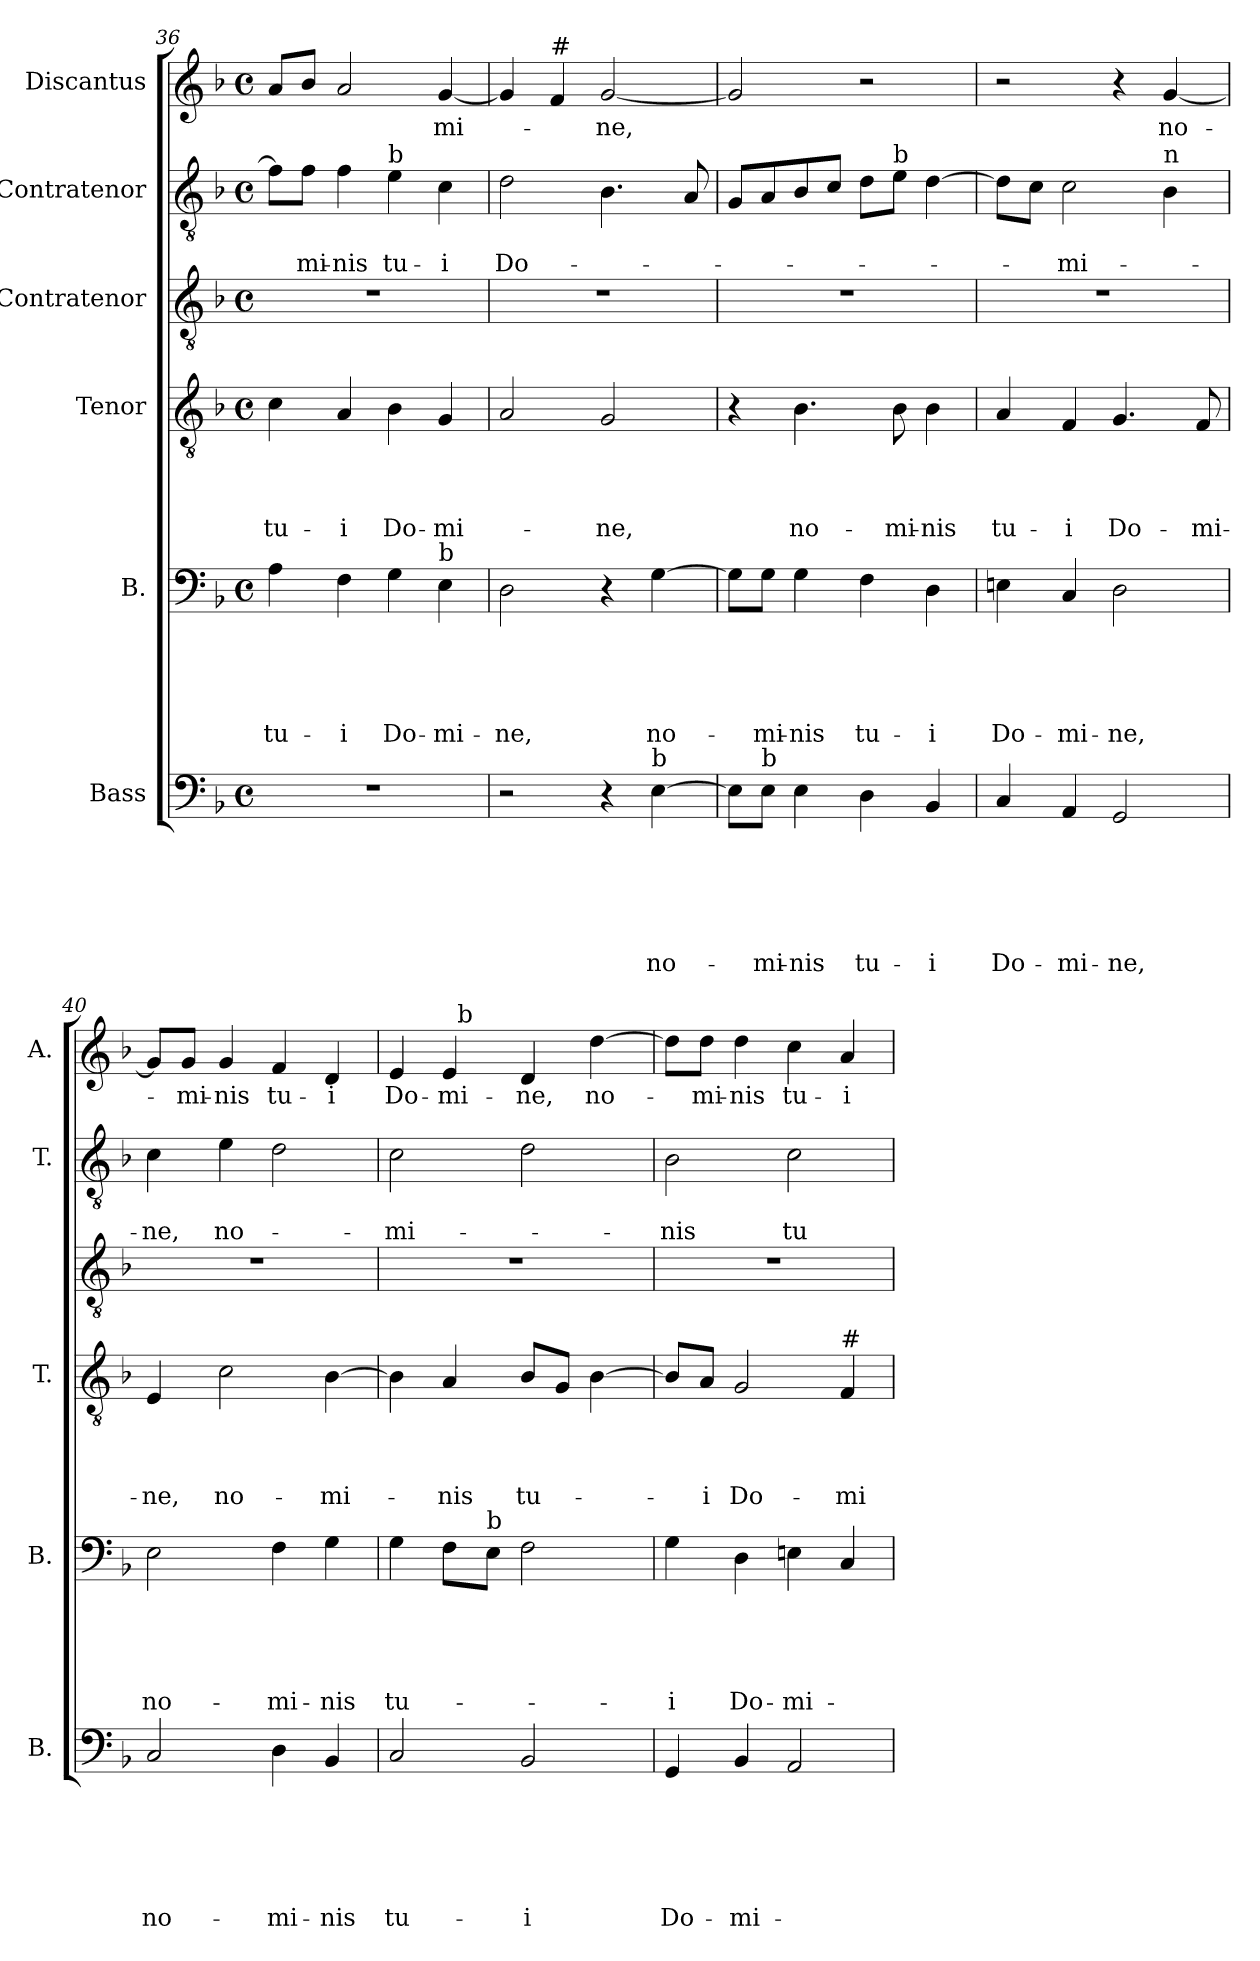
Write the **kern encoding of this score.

**kern	**text	**text	**text	**text	**text	**text	**kern	**text	**text	**text	**text	**text	**kern	**text	**text	**text	**text	**kern	**kern	**text	**text	**kern	**text
*part6	*part6	*part6	*part6	*part6	*part6	*part6	*part5	*part5	*part5	*part5	*part5	*part5	*part4	*part4	*part4	*part4	*part4	*part3	*part2	*part2	*part2	*part1	*part1
*staff6	*staff6	*staff6	*staff6	*staff6	*staff6	*staff6	*staff5	*staff5	*staff5	*staff5	*staff5	*staff5	*staff4	*staff4	*staff4	*staff4	*staff4	*staff3	*staff2	*staff2	*staff2	*staff1	*staff1
*I"Bass	*	*	*	*	*	*	*I"B.	*	*	*	*	*	*I"Tenor	*	*	*	*	*I"Contratenor	*I"Contratenor	*	*	*I"Discantus	*
*I'B.	*	*	*	*	*	*	*I'B.	*	*	*	*	*	*I'T.	*	*	*	*	*	*I'T.	*	*	*I'A.	*
*clefF4	*	*	*	*	*	*	*clefF4	*	*	*	*	*	*clefGv2	*	*	*	*	*clefGv2	*clefGv2	*	*	*clefG2	*
*k[b-]	*	*	*	*	*	*	*k[b-]	*	*	*	*	*	*k[b-]	*	*	*	*	*k[b-]	*k[b-]	*	*	*k[b-]	*
*F:	*	*	*	*	*	*	*F:	*	*	*	*	*	*F:	*	*	*	*	*F:	*F:	*	*	*F:	*
*M4/4	*	*	*	*	*	*	*M4/4	*	*	*	*	*	*M4/4	*	*	*	*	*M4/4	*M4/4	*	*	*M4/4	*
*met(c)	*	*	*	*	*	*	*met(c)	*	*	*	*	*	*met(c)	*	*	*	*	*met(c)	*met(c)	*	*	*met(c)	*
=36	=36	=36	=36	=36	=36	=36	=36	=36	=36	=36	=36	=36	=36	=36	=36	=36	=36	=36	=36	=36	=36	=36	=36
!	!	!	!	!	!	!	!	!	!	!	!	!LO:LY:b	!	!	!	!	!LO:LY:b	!	!	!	!	!	!
1r	.	.	.	.	.	.	4A\	.	.	.	.	tu-	4c\	.	.	.	tu-	1r	8f\L]	.	.	8a/L	.
!	!	!	!	!	!	!	!	!	!	!	!	!	!	!	!	!	!	!	!	!	!LO:LY:b	!	!
.	.	.	.	.	.	.	.	.	.	.	.	.	.	.	.	.	.	.	8f\J	.	-mi-	8b-/J	.
!	!	!	!	!	!	!	!	!	!	!	!	!LO:LY:b	!	!	!	!	!LO:LY:b	!	!	!	!LO:LY:b:rj	!	!
.	.	.	.	.	.	.	4F\	.	.	.	.	-i	4A/	.	.	.	-i	.	4f\	.	-nis	2a/	.
!	!	!	!	!	!	!	!	!	!	!	!	!	!	!	!	!	!	!	!LO:TX:a:t=b	!	!	!	!
!	!	!	!	!	!	!	!	!	!	!	!	!LO:LY:b	!	!	!	!	!LO:LY:b	!	!	!	!LO:LY:b	!	!
.	.	.	.	.	.	.	4G\	.	.	.	.	Do-	4B-\	.	.	.	Do-	.	4e\	.	tu-	.	.
!	!	!	!	!	!	!	!LO:TX:a:t=b	!	!	!	!	!	!	!	!	!	!	!	!	!	!	!	!
!	!	!	!	!	!	!	!	!	!	!	!	!LO:LY:b:rj	!	!	!	!	!LO:LY:b	!	!	!	!LO:LY:b	!	!LO:LY:b
.	.	.	.	.	.	.	4E\	.	.	.	.	-mi-	4G/	.	.	.	-mi-	.	4c\	.	-i	[<4g/	-mi-
!!LO:LB:g=z
=37	=37	=37	=37	=37	=37	=37	=37	=37	=37	=37	=37	=37	=37	=37	=37	=37	=37	=37	=37	=37	=37	=37	=37
!	!	!	!	!	!	!	!	!	!	!	!	!LO:LY:b	!	!	!	!	!	!	!	!	!LO:LY:b	!	!
2r	.	.	.	.	.	.	2D\	.	.	.	.	-ne,	2A/	.	.	.	.	1r	2d\	.	Do-	4g/]	.
!	!	!	!	!	!	!	!	!	!	!	!	!	!	!	!	!	!	!	!	!	!	!LO:TX:a:t=#	!
.	.	.	.	.	.	.	.	.	.	.	.	.	.	.	.	.	.	.	.	.	.	4f/	.
!	!	!	!	!	!	!	!	!	!	!	!	!	!	!	!	!	!LO:LY:b	!	!	!	!	!	!LO:LY:b
4r	.	.	.	.	.	.	4r	.	.	.	.	.	2G/	.	.	.	-ne,	.	4.B-\	.	.	[<2g/	-ne,
!LO:TX:a:t=b	!	!	!	!	!	!	!	!	!	!	!	!	!	!	!	!	!	!	!	!	!	!	!
!	!	!	!	!	!	!LO:LY:b	!	!	!	!	!	!LO:LY:b	!	!	!	!	!	!	!	!	!	!	!
[>4E\	.	.	.	.	.	no-	[>4G\	.	.	.	.	no-	.	.	.	.	.	.	.	.	.	.	.
.	.	.	.	.	.	.	.	.	.	.	.	.	.	.	.	.	.	.	8A/	.	.	.	.
=38	=38	=38	=38	=38	=38	=38	=38	=38	=38	=38	=38	=38	=38	=38	=38	=38	=38	=38	=38	=38	=38	=38	=38
8E\L]	.	.	.	.	.	.	8G\L]	.	.	.	.	.	4r	.	.	.	.	1r	8G/L	.	.	2g/]	.
!LO:TX:a:t=b	!	!	!	!	!	!	!	!	!	!	!	!	!	!	!	!	!	!	!	!	!	!	!
!	!	!	!	!	!	!LO:LY:b	!	!	!	!	!	!LO:LY:b	!	!	!	!	!	!	!	!	!	!	!
8E\J	.	.	.	.	.	-mi-	8G\J	.	.	.	.	-mi-	.	.	.	.	.	.	8A/	.	.	.	.
!	!	!	!	!	!	!LO:LY:b:rj	!	!	!	!	!	!LO:LY:b:rj	!	!	!	!	!LO:LY:b	!	!	!	!	!	!
4E\	.	.	.	.	.	-nis	4G\	.	.	.	.	-nis	4.B-\	.	.	.	no-	.	8B-/	.	.	.	.
.	.	.	.	.	.	.	.	.	.	.	.	.	.	.	.	.	.	.	8c/J	.	.	.	.
!	!	!	!	!	!	!LO:LY:b	!	!	!	!	!	!LO:LY:b	!	!	!	!	!	!	!	!	!	!	!
4D\	.	.	.	.	.	tu-	4F\	.	.	.	.	tu-	.	.	.	.	.	.	8d\L	.	.	2r	.
!	!	!	!	!	!	!	!	!	!	!	!	!	!	!	!	!	!	!	!LO:TX:a:t=b	!	!	!	!
!	!	!	!	!	!	!	!	!	!	!	!	!	!	!	!	!	!LO:LY:b	!	!	!	!	!	!
.	.	.	.	.	.	.	.	.	.	.	.	.	8B-\	.	.	.	-mi-	.	8e\J	.	.	.	.
!	!	!	!	!	!	!LO:LY:b	!	!	!	!	!	!LO:LY:b	!	!	!	!	!LO:LY:b:rj	!	!	!	!	!	!
4BB-/	.	.	.	.	.	-i	4D\	.	.	.	.	-i	4B-\	.	.	.	-nis	.	[>4d\	.	.	.	.
=39	=39	=39	=39	=39	=39	=39	=39	=39	=39	=39	=39	=39	=39	=39	=39	=39	=39	=39	=39	=39	=39	=39	=39
!	!	!	!	!	!	!LO:LY:b	!	!	!	!	!	!LO:LY:b	!	!	!	!	!LO:LY:b	!	!	!	!	!	!
4C/	.	.	.	.	.	Do-	4Eni\	.	.	.	.	Do-	4A/	.	.	.	tu-	1r	8d\L]	.	.	2r	.
.	.	.	.	.	.	.	.	.	.	.	.	.	.	.	.	.	.	.	8c\J	.	.	.	.
!	!	!	!	!	!	!LO:LY:b	!	!	!	!	!	!LO:LY:b	!	!	!	!	!LO:LY:b	!	!	!	!LO:LY:b	!	!
4AA/	.	.	.	.	.	-mi-	4C/	.	.	.	.	-mi-	4F/	.	.	.	-i	.	2c\	.	-mi-	.	.
!	!	!	!	!	!	!LO:LY:b	!	!	!	!	!	!LO:LY:b	!	!	!	!	!LO:LY:b	!	!	!	!	!	!
2GG/	.	.	.	.	.	-ne,	2D\	.	.	.	.	-ne,	4.G/	.	.	.	Do-	.	.	.	.	4r	.
!	!	!	!	!	!	!	!	!	!	!	!	!	!	!	!	!	!	!	!LO:TX:a:t=n	!	!	!	!
!	!	!	!	!	!	!	!	!	!	!	!	!	!	!	!	!	!	!	!	!	!	!	!LO:LY:b
.	.	.	.	.	.	.	.	.	.	.	.	.	.	.	.	.	.	.	4B-\	.	.	[<4g/	no-
!	!	!	!	!	!	!	!	!	!	!	!	!	!	!	!	!	!LO:LY:b	!	!	!	!	!	!
.	.	.	.	.	.	.	.	.	.	.	.	.	8F/	.	.	.	-mi-	.	.	.	.	.	.
=40	=40	=40	=40	=40	=40	=40	=40	=40	=40	=40	=40	=40	=40	=40	=40	=40	=40	=40	=40	=40	=40	=40	=40
!	!	!	!	!	!	!LO:LY:b	!	!	!	!	!	!LO:LY:b	!	!	!	!	!LO:LY:b	!	!	!	!LO:LY:b	!	!
2C/	.	.	.	.	.	no-	2E\	.	.	.	.	no-	4E/	.	.	.	-ne,	1r	4c\	.	-ne,	8g/L]	.
!	!	!	!	!	!	!	!	!	!	!	!	!	!	!	!	!	!	!	!	!	!	!	!LO:LY:b
.	.	.	.	.	.	.	.	.	.	.	.	.	.	.	.	.	.	.	.	.	.	8g/J	-mi-
!	!	!	!	!	!	!	!	!	!	!	!	!	!	!	!	!	!LO:LY:b	!	!	!	!LO:LY:b	!	!LO:LY:b:rj
.	.	.	.	.	.	.	.	.	.	.	.	.	2c\	.	.	.	no-	.	4e\	.	no-	4g/	-nis
!	!	!	!	!	!	!LO:LY:b	!	!	!	!	!	!LO:LY:b	!	!	!	!	!	!	!	!	!	!	!LO:LY:b
4D\	.	.	.	.	.	-mi-	4F\	.	.	.	.	-mi-	.	.	.	.	.	.	2d\	.	.	4f/	tu-
!	!	!	!	!	!	!LO:LY:b:rj	!	!	!	!	!	!LO:LY:b:rj	!	!	!	!	!LO:LY:b	!	!	!	!	!	!LO:LY:b
4BB-/	.	.	.	.	.	-nis	4G\	.	.	.	.	-nis	[>4B-\	.	.	.	-mi-	.	.	.	.	4d/	-i
=41	=41	=41	=41	=41	=41	=41	=41	=41	=41	=41	=41	=41	=41	=41	=41	=41	=41	=41	=41	=41	=41	=41	=41
!	!	!	!	!	!	!	!	!	!	!	!	!	!	!	!	!	!	!	!	!	!	!LO:TX:a:t=b	!
!	!	!	!	!	!	!LO:LY:b	!	!	!	!	!	!LO:LY:b	!	!	!	!	!	!	!	!	!LO:LY:b	!	!LO:LY:b
*	*	*	*	*	*	*	*	*	*	*	*	*	*	*	*	*	*	*	*	*	*	*^	*
2C/	.	.	.	.	.	tu-	4G\	.	.	.	.	tu-	4B-\]	.	.	.	.	1r	2c\	.	-mi-	4e/	4ryy	Do-
!	!	!	!	!	!	!	!	!	!	!	!	!	!	!	!	!	!LO:LY:b	!	!	!	!	!	!	!LO:LY:b:rj
.	.	.	.	.	.	.	8F\L	.	.	.	.	.	4A/	.	.	.	-nis	.	.	.	.	4e/	32ryy	-mi-
!	!	!	!	!	!	!	!	!	!	!	!	!	!	!	!	!	!	!	!	!	!	!	!LO:TX:a:t=b	!
.	.	.	.	.	.	.	.	.	.	.	.	.	.	.	.	.	.	.	.	.	.	.	2ryy	.
!	!	!	!	!	!	!	!LO:TX:a:t=b	!	!	!	!	!	!	!	!	!	!	!	!	!	!	!	!	!
.	.	.	.	.	.	.	8E\J	.	.	.	.	.	.	.	.	.	.	.	.	.	.	.	.	.
!	!	!	!	!	!	!LO:LY:b	!	!	!	!	!	!	!	!	!	!	!LO:LY:b	!	!	!	!	!	!	!LO:LY:b
2BB-/	.	.	.	.	.	-i	2F\	.	.	.	.	.	8B-/L	.	.	.	tu-	.	2d\	.	.	4d/	.	-ne,
.	.	.	.	.	.	.	.	.	.	.	.	.	8G/J	.	.	.	.	.	.	.	.	.	.	.
!	!	!	!	!	!	!	!	!	!	!	!	!	!	!	!	!	!	!	!	!	!	!	!	!LO:LY:b
.	.	.	.	.	.	.	.	.	.	.	.	.	[>4B-\	.	.	.	.	.	.	.	.	[>4dd\	.	no-
.	.	.	.	.	.	.	.	.	.	.	.	.	.	.	.	.	.	.	.	.	.	.	8..ryy	.
=42	=42	=42	=42	=42	=42	=42	=42	=42	=42	=42	=42	=42	=42	=42	=42	=42	=42	=42	=42	=42	=42	=42	=42	=42
!	!	!	!	!	!	!LO:LY:b	!	!	!	!	!	!LO:LY:b	!	!	!	!	!	!	!	!	!LO:LY:b	!	!	!
*	*	*	*	*	*	*	*	*	*	*	*	*	*	*	*	*	*	*	*	*	*	*v	*v	*
4GG/	.	.	.	.	.	Do-	4G\	.	.	.	.	-i	8B-/L]	.	.	.	.	1r	2B-\	.	-nis	8dd\L]	.
!	!	!	!	!	!	!	!	!	!	!	!	!	!	!	!	!	!LO:LY:b	!	!	!	!	!	!LO:LY:b
.	.	.	.	.	.	.	.	.	.	.	.	.	8A/J	.	.	.	-i	.	.	.	.	8dd\J	-mi-
!	!	!	!	!	!	!LO:LY:b	!	!	!	!	!	!LO:LY:b	!	!	!	!	!LO:LY:b	!	!	!	!	!	!LO:LY:b:rj
4BB-/	.	.	.	.	.	-mi-	4D\	.	.	.	.	Do-	2G/	.	.	.	Do-	.	.	.	.	4dd\	-nis
!	!	!	!	!	!	!	!	!	!	!	!	!LO:LY:b	!	!	!	!	!	!	!	!	!LO:LY:b	!	!LO:LY:b
2AA/	.	.	.	.	.	.	4En\	.	.	.	.	-mi-	.	.	.	.	.	.	2c\	.	tu-	4cc\	tu-
!	!	!	!	!	!	!	!	!	!	!	!	!	!LO:TX:a:t=#	!	!	!	!	!	!	!	!	!	!
!	!	!	!	!	!	!	!	!	!	!	!	!	!	!	!	!	!LO:LY:b	!	!	!	!	!	!LO:LY:b
.	.	.	.	.	.	.	4C/	.	.	.	.	.	4F/	.	.	.	-mi-	.	.	.	.	4a/	-i
=	=	=	=	=	=	=	=	=	=	=	=	=	=	=	=	=	=	=	=	=	=	=	=
*-	*-	*-	*-	*-	*-	*-	*-	*-	*-	*-	*-	*-	*-	*-	*-	*-	*-	*-	*-	*-	*-	*-	*-
